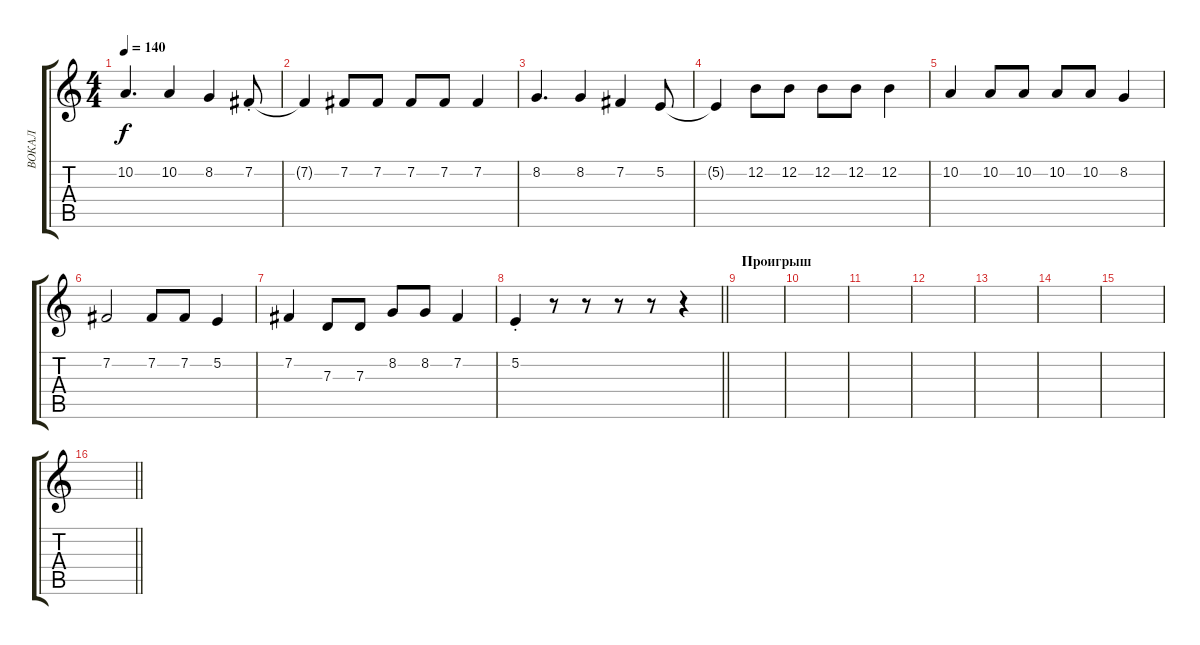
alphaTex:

\track ("ВОКАЛ" "ВОКАЛ") {instrument fx5brightness}
\staff {score tabs}
\tuning (E4 B3 G3 D3 A2 E2) {hide}
\ts (4 4)
\tempo 140
\clef g2
\ks c
10.2.4{d dy f} 10.2.4 8.2.4 7.2{st}.8 |
7.2{t}.4 7.2.8 7.2.8 7.2.8 7.2.8 7.2.4 |
8.2.4{d} 8.2.4 7.2.4 5.2.8 |
5.2{t}.4 12.2.8 12.2.8 12.2.8 12.2.8 12.2.4 |
10.2.4 10.2.8 10.2.8 10.2.8 10.2.8 8.2.4 |
7.2.2 7.2.8 7.2.8 5.2.4 |
7.2.4 7.3.8 7.3.8 8.2.8 8.2.8 7.2.4 |
\barLineRight lightlight
5.2{st}.4 r.8 r.8 r.8 r.8 r.4 |
\section ("" "Проигрыш")
|
|
|
|
|
|
|
\barLineRight lightlight
